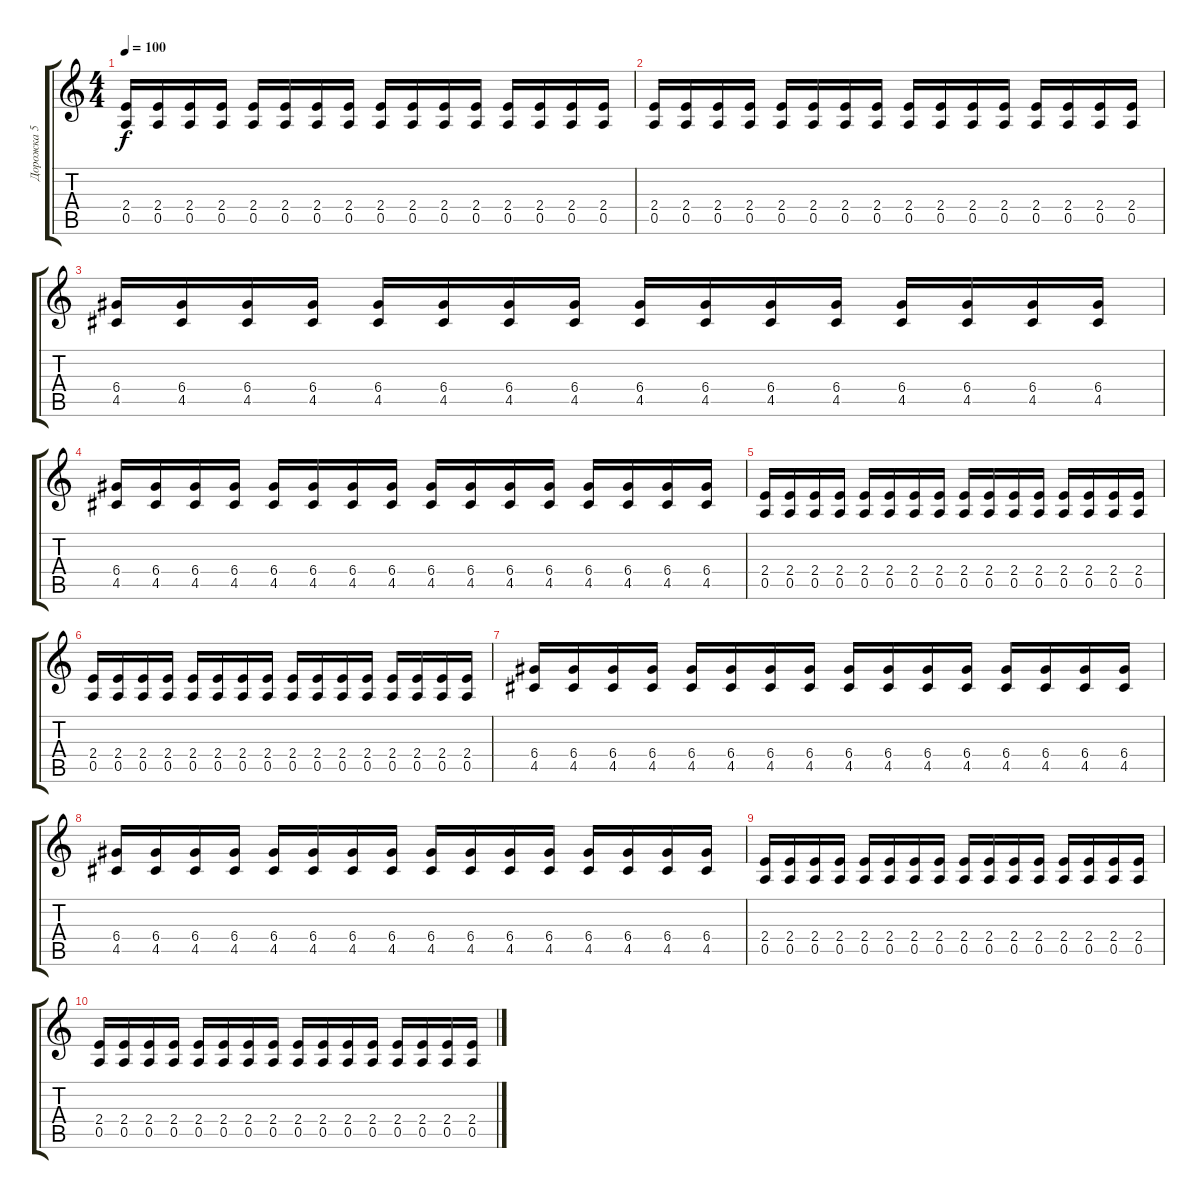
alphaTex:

\track ("Дорожка 5" "Дорожка 5") {instrument distortionguitar}
\staff {score tabs}
\tuning (E4 B3 G3 D3 A2 E2) {hide}
\ts (4 4)
\tempo 100
\clef g2
\ks c
(2.4 0.5).16{dy f} (2.4 0.5).16 (2.4 0.5).16 (2.4 0.5).16 (2.4 0.5).16 (2.4 0.5).16 (2.4 0.5).16 (2.4 0.5).16 (2.4 0.5).16 (2.4 0.5).16 (2.4 0.5).16 (2.4 0.5).16 (2.4 0.5).16 (2.4 0.5).16 (2.4 0.5).16 (2.4 0.5).16 |
(2.4 0.5).16 (2.4 0.5).16 (2.4 0.5).16 (2.4 0.5).16 (2.4 0.5).16 (2.4 0.5).16 (2.4 0.5).16 (2.4 0.5).16 (2.4 0.5).16 (2.4 0.5).16 (2.4 0.5).16 (2.4 0.5).16 (2.4 0.5).16 (2.4 0.5).16 (2.4 0.5).16 (2.4 0.5).16 |
(6.4 4.5).16 (6.4 4.5).16 (6.4 4.5).16 (6.4 4.5).16 (6.4 4.5).16 (6.4 4.5).16 (6.4 4.5).16 (6.4 4.5).16 (6.4 4.5).16 (6.4 4.5).16 (6.4 4.5).16 (6.4 4.5).16 (6.4 4.5).16 (6.4 4.5).16 (6.4 4.5).16 (6.4 4.5).16 |
(6.4 4.5).16 (6.4 4.5).16 (6.4 4.5).16 (6.4 4.5).16 (6.4 4.5).16 (6.4 4.5).16 (6.4 4.5).16 (6.4 4.5).16 (6.4 4.5).16 (6.4 4.5).16 (6.4 4.5).16 (6.4 4.5).16 (6.4 4.5).16 (6.4 4.5).16 (6.4 4.5).16 (6.4 4.5).16 |
(2.4 0.5).16 (2.4 0.5).16 (2.4 0.5).16 (2.4 0.5).16 (2.4 0.5).16 (2.4 0.5).16 (2.4 0.5).16 (2.4 0.5).16 (2.4 0.5).16 (2.4 0.5).16 (2.4 0.5).16 (2.4 0.5).16 (2.4 0.5).16 (2.4 0.5).16 (2.4 0.5).16 (2.4 0.5).16 |
(2.4 0.5).16 (2.4 0.5).16 (2.4 0.5).16 (2.4 0.5).16 (2.4 0.5).16 (2.4 0.5).16 (2.4 0.5).16 (2.4 0.5).16 (2.4 0.5).16 (2.4 0.5).16 (2.4 0.5).16 (2.4 0.5).16 (2.4 0.5).16 (2.4 0.5).16 (2.4 0.5).16 (2.4 0.5).16 |
(6.4 4.5).16 (6.4 4.5).16 (6.4 4.5).16 (6.4 4.5).16 (6.4 4.5).16 (6.4 4.5).16 (6.4 4.5).16 (6.4 4.5).16 (6.4 4.5).16 (6.4 4.5).16 (6.4 4.5).16 (6.4 4.5).16 (6.4 4.5).16 (6.4 4.5).16 (6.4 4.5).16 (6.4 4.5).16 |
(6.4 4.5).16 (6.4 4.5).16 (6.4 4.5).16 (6.4 4.5).16 (6.4 4.5).16 (6.4 4.5).16 (6.4 4.5).16 (6.4 4.5).16 (6.4 4.5).16 (6.4 4.5).16 (6.4 4.5).16 (6.4 4.5).16 (6.4 4.5).16 (6.4 4.5).16 (6.4 4.5).16 (6.4 4.5).16 |
(2.4 0.5).16 (2.4 0.5).16 (2.4 0.5).16 (2.4 0.5).16 (2.4 0.5).16 (2.4 0.5).16 (2.4 0.5).16 (2.4 0.5).16 (2.4 0.5).16 (2.4 0.5).16 (2.4 0.5).16 (2.4 0.5).16 (2.4 0.5).16 (2.4 0.5).16 (2.4 0.5).16 (2.4 0.5).16 |
(2.4 0.5).16 (2.4 0.5).16 (2.4 0.5).16 (2.4 0.5).16 (2.4 0.5).16 (2.4 0.5).16 (2.4 0.5).16 (2.4 0.5).16 (2.4 0.5).16 (2.4 0.5).16 (2.4 0.5).16 (2.4 0.5).16 (2.4 0.5).16 (2.4 0.5).16 (2.4 0.5).16 (2.4 0.5).16
